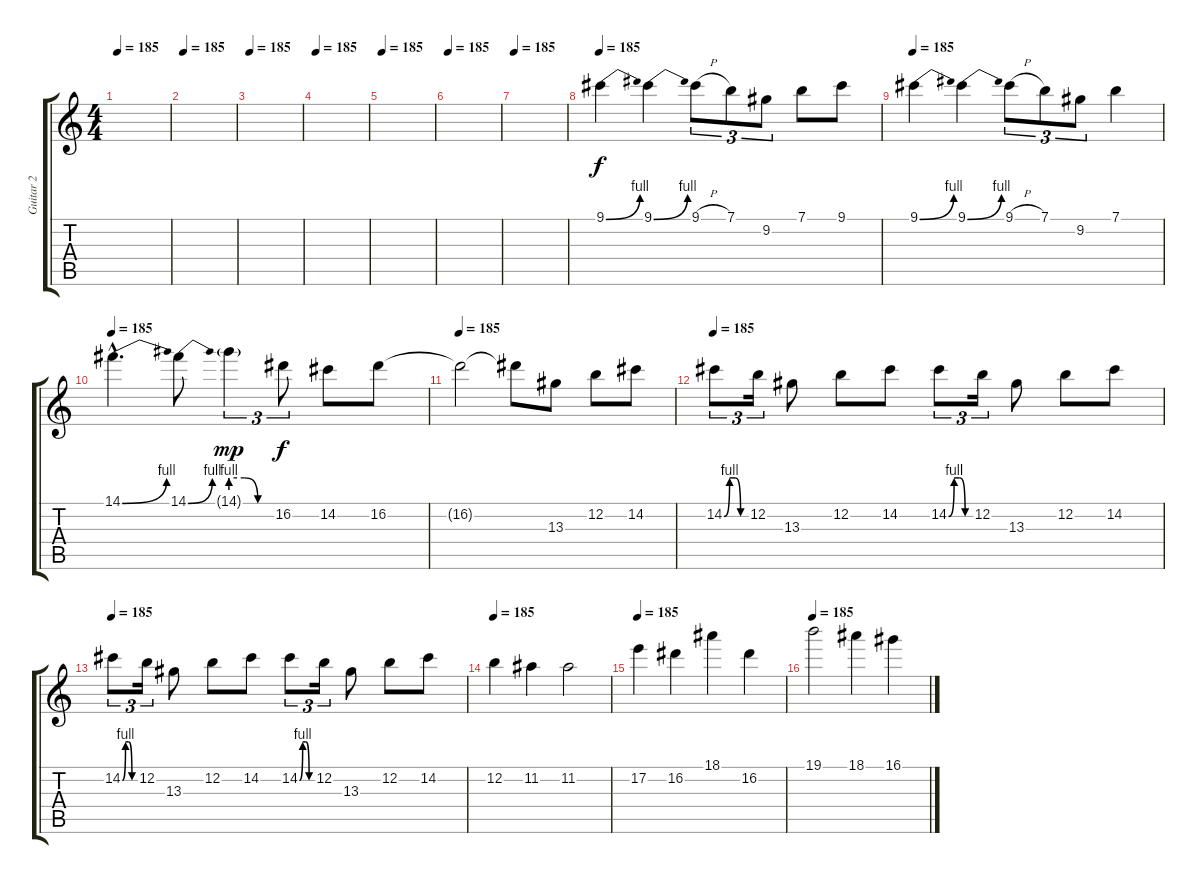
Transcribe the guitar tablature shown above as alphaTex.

\track ("Guitar 2" "Guitar 2") {instrument distortionguitar}
\staff {score tabs}
\tuning (E4 B3 G3 D3 A2 E2) {hide}
\ts (4 4)
\tempo 185
\clef g2
\ks c
|
\tempo 185
|
\tempo 185
|
\tempo 185
|
\tempo 185
|
\tempo 185
|
\tempo 185
|
\tempo 185
9.1{be (bend 0 0 60 4)}.4 9.1{be (bend 0 0 60 4)}.4 9.1{h}.8{tu (3 2)} 7.1.8{tu (3 2)} 9.2.8{tu (3 2)} 7.1.8 9.1.8 |
\tempo 185
9.1{be (bend 0 0 60 4)}.4 9.1{be (bend 0 0 60 4)}.4 9.1{h}.8{tu (3 2)} 7.1.8{tu (3 2)} 9.2.8{tu (3 2)} 7.1.4 |
\tempo 185
14.1{be (bend 0 0 60 4) hac}.4{d} 14.1{be (bend 0 0 60 4)}.8 14.1{be (custom 0 4 20 4 40 0 60 0) g}.4{tu (3 2) dy mp} 16.2.8{tu (3 2) dy f} 14.2.8 16.2.8 |
\tempo 185
16.2{t}.2 16.2{t}.8 13.3.8 12.2.8 14.2.8 |
\tempo 185
14.2{be (custom 0 0 15 4 30 4 45 0 60 0)}.8{tu (3 2)} 12.2.16{tu (3 2)} 13.3.8 12.2.8 14.2.8 14.2{be (custom 0 0 15 4 30 4 45 0 60 0)}.8{tu (3 2)} 12.2.16{tu (3 2)} 13.3.8 12.2.8 14.2.8 |
\tempo 185
14.2{be (custom 0 0 15 4 30 4 45 0 60 0)}.8{tu (3 2)} 12.2.16{tu (3 2)} 13.3.8 12.2.8 14.2.8 14.2{be (custom 0 0 15 4 30 4 45 0 60 0)}.8{tu (3 2)} 12.2.16{tu (3 2)} 13.3.8 12.2.8 14.2.8 |
\tempo 185
12.2.4 11.2.4 11.2.2 |
\tempo 185
17.2.4 16.2.4 18.1.4 16.2.4 |
\tempo 185
19.1.2 18.1.4 16.1.4
